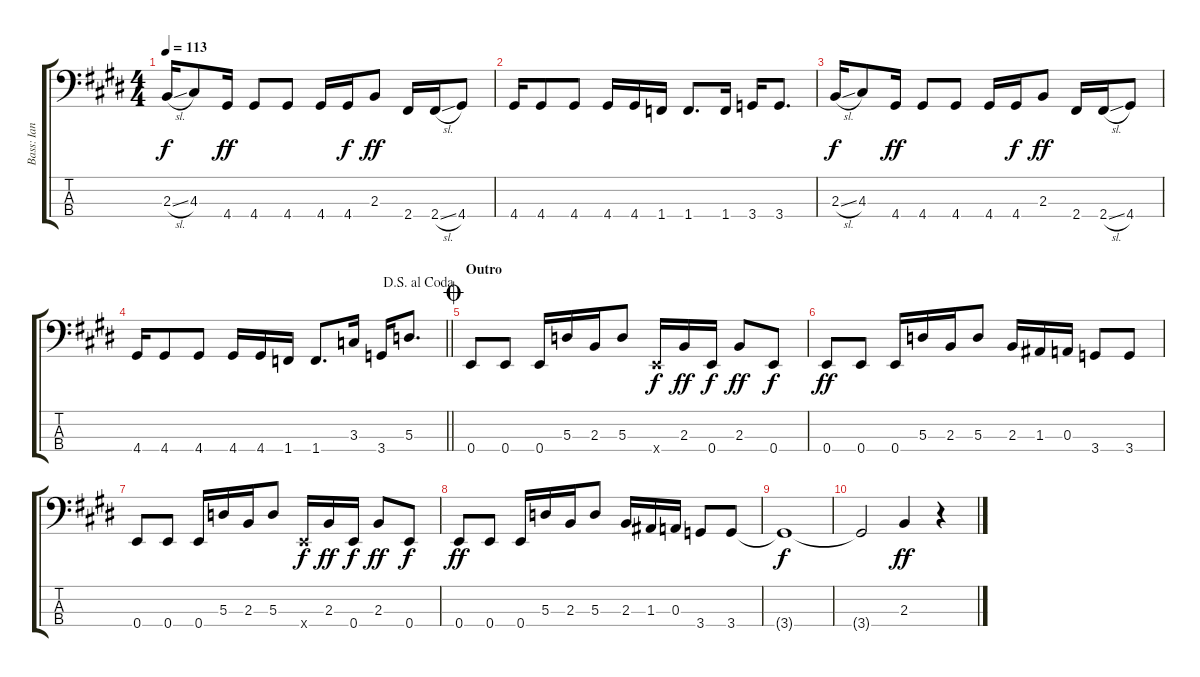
\track ("Bass: Ian" "Bass: Ian") {instrument electricbassfinger}
\staff {score tabs}
\tuning (G2 D2 A1 E1) {hide}
\ts (4 4)
\tempo 113
\clef f4
\ks e
2.3{sl}.16{dy f} 4.3.8 4.4.16{dy ff} 4.4.8 4.4.8 4.4.16 4.4.16{dy f} 2.3.8{dy ff} 2.4.16 2.4{sl}.16 4.4.8 |
4.4.16 4.4.8 4.4.8 4.4.16 4.4.16 1.4.16 1.4.8{d} 1.4.16 3.4.16 3.4.8{d} |
2.3{sl}.16{dy f} 4.3.8 4.4.16{dy ff} 4.4.8 4.4.8 4.4.16 4.4.16{dy f} 2.3.8{dy ff} 2.4.16 2.4{sl}.16 4.4.8 |
\jump dalsegnoalcoda
\barLineRight lightlight
4.4.16 4.4.8 4.4.8 4.4.16 4.4.16 1.4.16 1.4.8{d} 3.3.16 3.4.16 5.3.8{d} |
\section ("" "Outro")
\jump coda
0.4.8 0.4.8 0.4.16 5.3.16 2.3.16 5.3.8 0.4{x}.16{dy f} 2.3.16{dy ff} 0.4.16{dy f} 2.3.8{dy ff} 0.4.8{dy f} |
0.4.8{dy ff} 0.4.8 0.4.16 5.3.16 2.3.16 5.3.8 2.3.16 1.3.16 0.3.16 3.4.8 3.4.8 |
0.4.8 0.4.8 0.4.16 5.3.16 2.3.16 5.3.8 0.4{x}.16{dy f} 2.3.16{dy ff} 0.4.16{dy f} 2.3.8{dy ff} 0.4.8{dy f} |
0.4.8{dy ff} 0.4.8 0.4.16 5.3.16 2.3.16 5.3.8 2.3.16 1.3.16 0.3.16 3.4.8 3.4.8 |
3.4{t}.1{dy f} |
3.4{t}.2 2.3.4{dy ff} r.4
